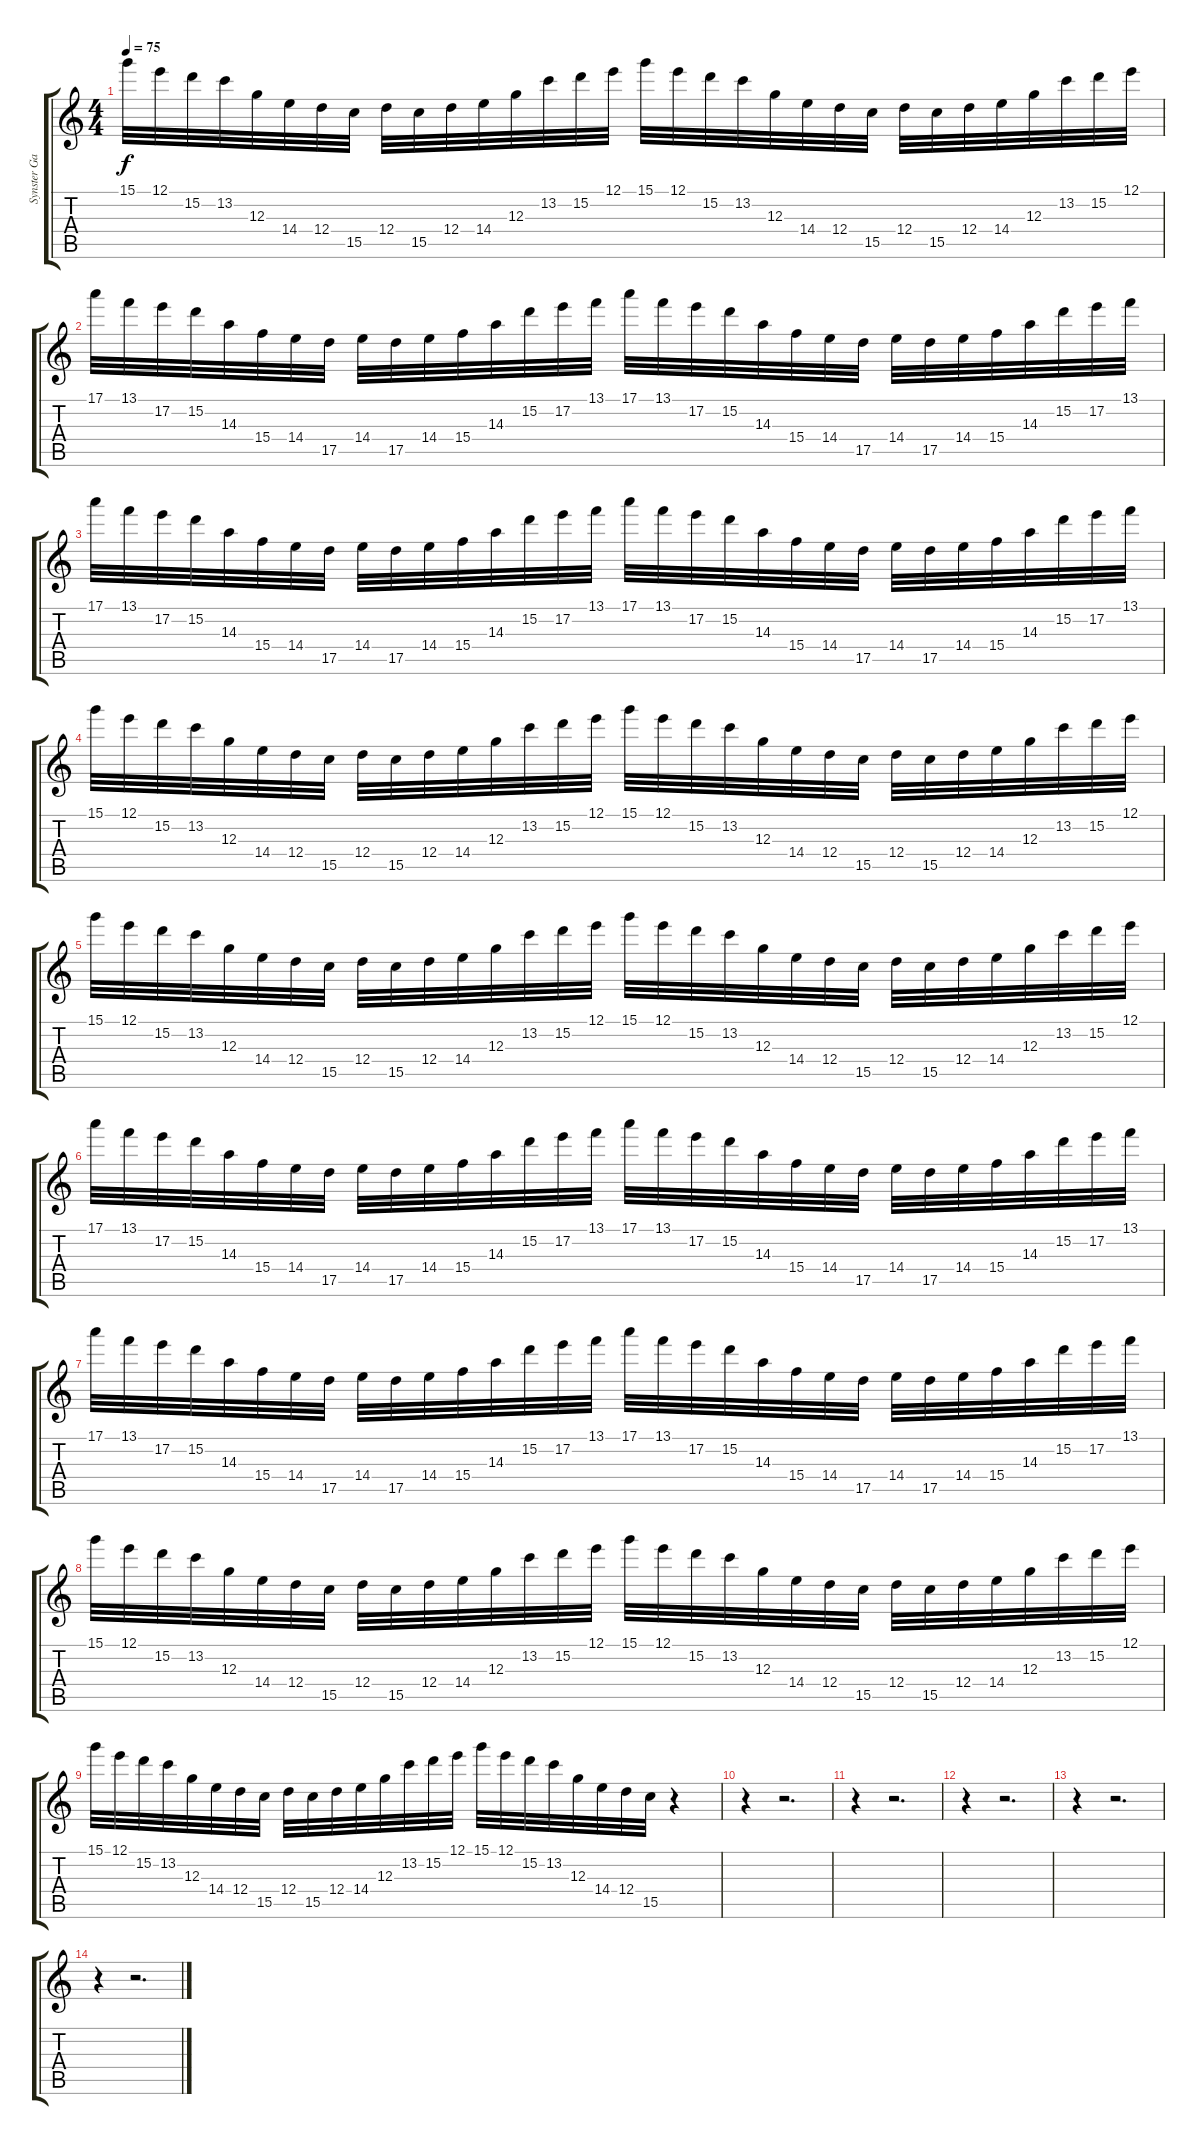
\track ("Synster Gates - Lead" "Synster Ga") {instrument distortionguitar}
\staff {score tabs}
\tuning (E4 B3 G3 D3 A2 D2) {hide}
\ts (4 4)
\tempo 75
\clef g2
\ks c
15.1.32{dy f} 12.1.32 15.2.32 13.2.32 12.3.32 14.4.32 12.4.32 15.5.32 12.4.32 15.5.32 12.4.32 14.4.32 12.3.32 13.2.32 15.2.32 12.1.32 15.1.32 12.1.32 15.2.32 13.2.32 12.3.32 14.4.32 12.4.32 15.5.32 12.4.32 15.5.32 12.4.32 14.4.32 12.3.32 13.2.32 15.2.32 12.1.32 |
17.1.32 13.1.32 17.2.32 15.2.32 14.3.32 15.4.32 14.4.32 17.5.32 14.4.32 17.5.32 14.4.32 15.4.32 14.3.32 15.2.32 17.2.32 13.1.32 17.1.32 13.1.32 17.2.32 15.2.32 14.3.32 15.4.32 14.4.32 17.5.32 14.4.32 17.5.32 14.4.32 15.4.32 14.3.32 15.2.32 17.2.32 13.1.32 |
17.1.32 13.1.32 17.2.32 15.2.32 14.3.32 15.4.32 14.4.32 17.5.32 14.4.32 17.5.32 14.4.32 15.4.32 14.3.32 15.2.32 17.2.32 13.1.32 17.1.32 13.1.32 17.2.32 15.2.32 14.3.32 15.4.32 14.4.32 17.5.32 14.4.32 17.5.32 14.4.32 15.4.32 14.3.32 15.2.32 17.2.32 13.1.32 |
15.1.32 12.1.32 15.2.32 13.2.32 12.3.32 14.4.32 12.4.32 15.5.32 12.4.32 15.5.32 12.4.32 14.4.32 12.3.32 13.2.32 15.2.32 12.1.32 15.1.32 12.1.32 15.2.32 13.2.32 12.3.32 14.4.32 12.4.32 15.5.32 12.4.32 15.5.32 12.4.32 14.4.32 12.3.32 13.2.32 15.2.32 12.1.32 |
15.1.32 12.1.32 15.2.32 13.2.32 12.3.32 14.4.32 12.4.32 15.5.32 12.4.32 15.5.32 12.4.32 14.4.32 12.3.32 13.2.32 15.2.32 12.1.32 15.1.32 12.1.32 15.2.32 13.2.32 12.3.32 14.4.32 12.4.32 15.5.32 12.4.32 15.5.32 12.4.32 14.4.32 12.3.32 13.2.32 15.2.32 12.1.32 |
17.1.32 13.1.32 17.2.32 15.2.32 14.3.32 15.4.32 14.4.32 17.5.32 14.4.32 17.5.32 14.4.32 15.4.32 14.3.32 15.2.32 17.2.32 13.1.32 17.1.32 13.1.32 17.2.32 15.2.32 14.3.32 15.4.32 14.4.32 17.5.32 14.4.32 17.5.32 14.4.32 15.4.32 14.3.32 15.2.32 17.2.32 13.1.32 |
17.1.32 13.1.32 17.2.32 15.2.32 14.3.32 15.4.32 14.4.32 17.5.32 14.4.32 17.5.32 14.4.32 15.4.32 14.3.32 15.2.32 17.2.32 13.1.32 17.1.32 13.1.32 17.2.32 15.2.32 14.3.32 15.4.32 14.4.32 17.5.32 14.4.32 17.5.32 14.4.32 15.4.32 14.3.32 15.2.32 17.2.32 13.1.32 |
15.1.32 12.1.32 15.2.32 13.2.32 12.3.32 14.4.32 12.4.32 15.5.32 12.4.32 15.5.32 12.4.32 14.4.32 12.3.32 13.2.32 15.2.32 12.1.32 15.1.32 12.1.32 15.2.32 13.2.32 12.3.32 14.4.32 12.4.32 15.5.32 12.4.32 15.5.32 12.4.32 14.4.32 12.3.32 13.2.32 15.2.32 12.1.32 |
15.1.32 12.1.32 15.2.32 13.2.32 12.3.32 14.4.32 12.4.32 15.5.32 12.4.32 15.5.32 12.4.32 14.4.32 12.3.32 13.2.32 15.2.32 12.1.32 15.1.32 12.1.32 15.2.32 13.2.32 12.3.32 14.4.32 12.4.32 15.5.32 r.4 |
r.4 r.2{d} |
r.4 r.2{d} |
r.4 r.2{d} |
r.4 r.2{d} |
r.4 r.2{d}
